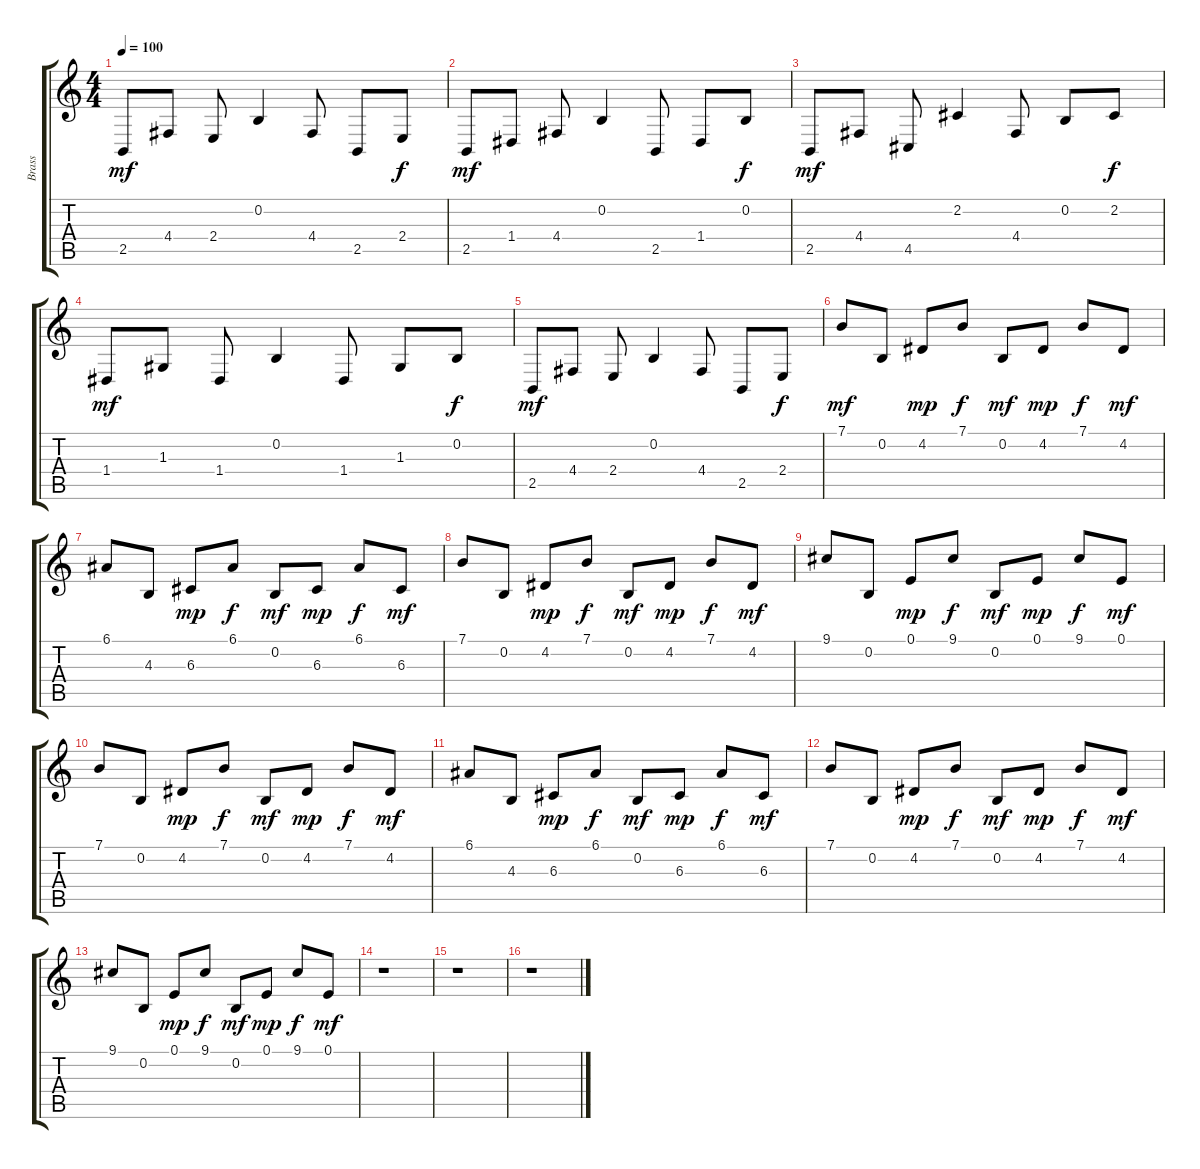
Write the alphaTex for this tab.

\track ("Brass" "Brass") {instrument brasssection}
\staff {score tabs}
\tuning (E4 B3 G3 D3 A2 E2) {hide}
\ts (4 4)
\tempo 100
\clef g2
\ks c
2.5.8{dy mf} 4.4.8 2.4.8 0.2.4 4.4.8 2.5.8 2.4.8{dy f} |
2.5.8{dy mf} 1.4.8 4.4.8 0.2.4 2.5.8 1.4.8 0.2.8{dy f} |
2.5.8{dy mf} 4.4.8 4.5.8 2.2.4 4.4.8 0.2.8 2.2.8{dy f} |
1.4.8{dy mf} 1.3.8 1.4.8 0.2.4 1.4.8 1.3.8 0.2.8{dy f} |
2.5.8{dy mf} 4.4.8 2.4.8 0.2.4 4.4.8 2.5.8 2.4.8{dy f} |
7.1.8{dy mf} 0.2.8{balance 4} 4.2.8{dy mp} 7.1.8{dy f} 0.2.8{dy mf} 4.2.8{dy mp} 7.1.8{dy f} 4.2.8{dy mf} |
6.1.8 4.3.8 6.3.8{dy mp} 6.1.8{dy f} 0.2.8{dy mf} 6.3.8{dy mp} 6.1.8{dy f} 6.3.8{dy mf} |
7.1.8 0.2.8 4.2.8{dy mp} 7.1.8{dy f} 0.2.8{dy mf} 4.2.8{dy mp} 7.1.8{dy f} 4.2.8{dy mf} |
9.1.8 0.2.8 0.1.8{dy mp} 9.1.8{dy f} 0.2.8{dy mf} 0.1.8{dy mp} 9.1.8{dy f} 0.1.8{dy mf} |
7.1.8 0.2.8{balance 11} 4.2.8{dy mp} 7.1.8{dy f} 0.2.8{dy mf} 4.2.8{dy mp} 7.1.8{dy f} 4.2.8{dy mf} |
6.1.8 4.3.8 6.3.8{dy mp} 6.1.8{dy f} 0.2.8{dy mf} 6.3.8{dy mp} 6.1.8{dy f} 6.3.8{dy mf} |
7.1.8 0.2.8 4.2.8{dy mp} 7.1.8{dy f} 0.2.8{dy mf} 4.2.8{dy mp} 7.1.8{dy f} 4.2.8{dy mf} |
9.1.8 0.2.8 0.1.8{dy mp} 9.1.8{dy f} 0.2.8{dy mf} 0.1.8{dy mp} 9.1.8{dy f} 0.1.8{dy mf} |
r.1 |
r.1 |
r.1
